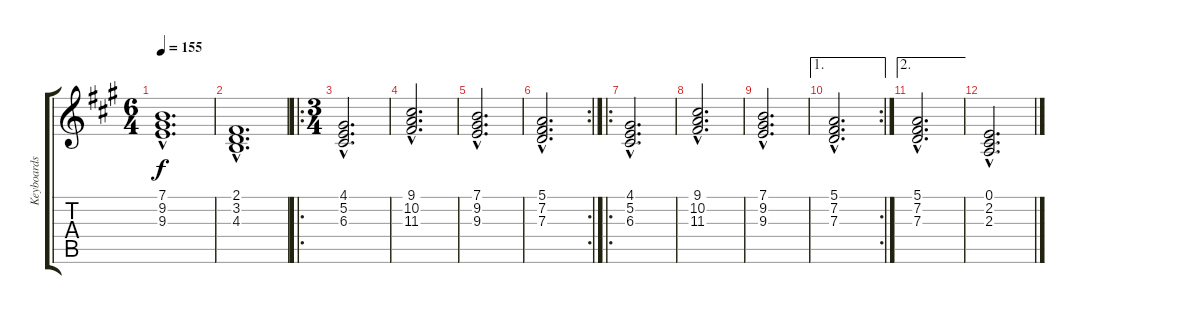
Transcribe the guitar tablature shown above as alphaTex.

\track ("Keyboards" "Keyboards") {instrument lead2sawtooth}
\staff {score tabs}
\tuning (E4 B3 G3 D3 A2 E2) {hide}
\ts (6 4)
\tempo 155
\clef g2
\ks a
(7.1{hac} 9.2{hac} 9.3{hac}).1{d dy f} |
(2.1{hac} 3.2{hac} 4.3{hac}).1{d} |
\ro
\ts (3 4)
(4.1{hac} 5.2{hac} 6.3{hac}).2{d} |
(9.1{hac} 10.2{hac} 11.3{hac}).2{d} |
(7.1{hac} 9.2{hac} 9.3{hac}).2{d} |
\rc 2
(5.1{hac} 7.2{hac} 7.3{hac}).2{d} |
\ro
(4.1{hac} 5.2{hac} 6.3{hac}).2{d} |
(9.1{hac} 10.2{hac} 11.3{hac}).2{d} |
(7.1{hac} 9.2{hac} 9.3{hac}).2{d} |
\ae 1
\rc 2
(5.1{hac} 7.2{hac} 7.3{hac}).2{d} |
\ae 2
(5.1{hac} 7.2{hac} 7.3{hac}).2{d} |
(0.1{hac} 2.2{hac} 2.3{hac}).2{d}
